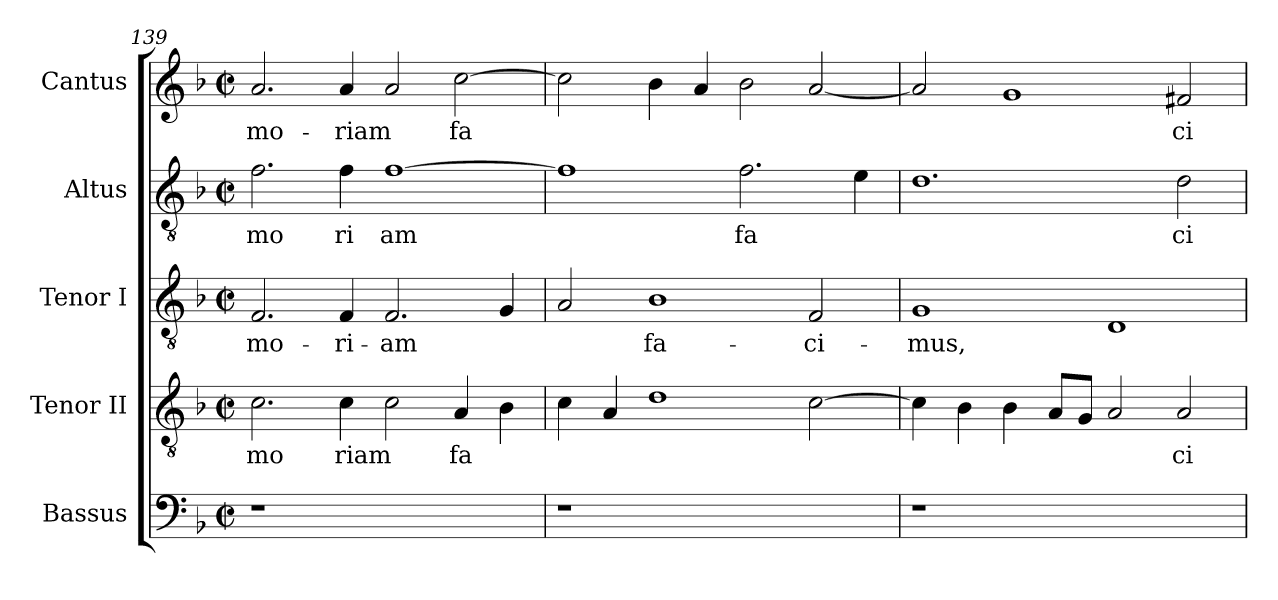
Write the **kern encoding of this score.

**kern	**kern	**text	**kern	**text	**kern	**text	**kern	**text
*part5	*part4	*part4	*part3	*part3	*part2	*part2	*part1	*part1
*staff5	*staff4	*staff4	*staff3	*staff3	*staff2	*staff2	*staff1	*staff1
*I"Bassus	*I"Tenor II	*	*I"Tenor I	*	*I"Altus	*	*I"Cantus	*
*I'B	*I'T II	*	*I'T I	*	*I'A	*	*I'C	*
*clefF4	*clefGv2	*	*clefGv2	*	*clefGv2	*	*clefG2	*
*k[b-]	*k[b-]	*	*k[b-]	*	*k[b-]	*	*k[b-]	*
*F:	*F:	*	*F:	*	*F:	*	*F:	*
*M2/2	*M2/2	*	*M2/2	*	*M2/2	*	*M2/2	*
*met(c|)	*met(c|)	*	*met(c|)	*	*met(c|)	*	*met(c|)	*
=139	=139	=139	=139	=139	=139	=139	=139	=139
!	!	!LO:LY:b:cj	!	!LO:LY:b:cj	!	!LO:LY:b:cj	!	!LO:LY:b:cj
1r	2.c\	mo	2.F/	-mo-	2.f\	mo	2.a/	-mo-
!	!	!LO:LY:b:cj	!	!LO:LY:b:cj	!	!LO:LY:b:cj	!	!LO:LY:b:cj
.	4c\	riam	4F/	-ri-	4f\	ri	4a/	-riam
!	!	!LO:LY:b:cj	!	!LO:LY:b:cj	!	!LO:LY:b:cj	!	!LO:LY:b:cj
1ryy	2c\	.	2.F/	-am	[>1f	am	2a/	.
!	!	!LO:LY:b:cj	!	!	!	!	!	!LO:LY:b:cj
.	4A/	fa	.	.	.	.	[>2cc\	fa-
!	!	!LO:LY:b:cj	!	!LO:LY:b:cj	!	!	!	!
.	4B-\	.	4G/	.	.	.	.	.
=140	=140	=140	=140	=140	=140	=140	=140	=140
!	!	!LO:LY:b:cj	!	!LO:LY:b:cj	!	!LO:LY:b:cj	!	!LO:LY:b:cj
1r	4c\	.	2A/	.	1f]	.	2cc\]	--
!	!	!LO:LY:b:cj	!	!	!	!	!	!
.	4A/	.	.	.	.	.	.	.
!	!	!LO:LY:b:cj	!	!LO:LY:b:cj	!	!	!	!LO:LY:b:cj
.	1d	.	1B-	fa-	.	.	4b-\	--
!	!	!	!	!	!	!	!	!LO:LY:b:cj
.	.	.	.	.	.	.	4a/	--
!	!	!	!	!	!	!LO:LY:b:cj	!	!LO:LY:b:cj
1ryy	.	.	.	.	2.f\	fa	2b-\	--
!	!	!LO:LY:b:cj	!	!LO:LY:b:cj	!	!	!	!LO:LY:b:cj
.	[>2c\	.	2F/	-ci-	.	.	[<2a/	--
!	!	!	!	!	!	!LO:LY:b:cj	!	!
.	.	.	.	.	4e\	.	.	.
=141	=141	=141	=141	=141	=141	=141	=141	=141
!	!	!LO:LY:b:cj	!	!LO:LY:b:cj	!	!LO:LY:b:cj	!	!LO:LY:b:cj
1r	4c\]	.	1G	-mus,	1.d	.	2a/]	--
!	!	!LO:LY:b:cj	!	!	!	!	!	!
.	4B-\	.	.	.	.	.	.	.
!	!	!LO:LY:b:cj	!	!	!	!	!	!LO:LY:b:cj
.	4B-\	.	.	.	.	.	1g	--
!	!	!LO:LY:b:cj	!	!	!	!	!	!
.	8A/L	.	.	.	.	.	.	.
!	!	!LO:LY:b:cj	!	!	!	!	!	!
.	8G/J	.	.	.	.	.	.	.
!	!	!LO:LY:b:cj	!	!LO:LY:b:cj	!	!	!	!
1ryy	2A/	.	1D	.	.	.	.	.
!	!	!LO:LY:b:cj	!	!	!	!LO:LY:b:cj	!	!LO:LY:b:cj
.	2A/	ci	.	.	2d\	ci	2f#X/	-ci-
=	=	=	=	=	=	=	=	=
*-	*-	*-	*-	*-	*-	*-	*-	*-
